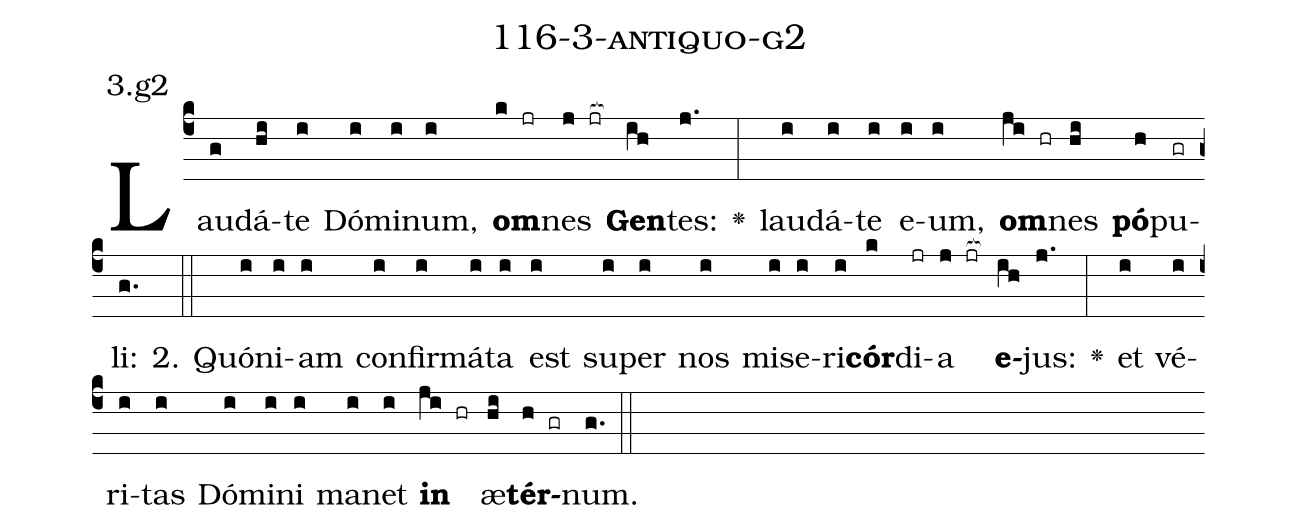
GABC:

name: 116-3-antiquo-g2;
annotation: 3.g2;
%%
(c4)Lau(g)dá(hi)te(i) Dó(i)mi(i)num,(i) <b>om</b>(k jr)nes(j jr[ocb:1{]) <b>Gen</b>(ih[ocb:0}])tes:(j.) <v>\greheightstar</v>(:) lau(i)dá(i)te(i) e(i)um,(i) <b>om</b>(ji hr)nes(hi) <b>pó</b>(h)pu(gr)li:(g.) (::)
2. Quón(i)i(i)am(i) con(i)fir(i)má(i)ta(i) est(i) su(i)per(i) nos(i) mi(i)se(i)ri(i)<b>cór</b>(k)di(jr)a(j jr[ocb:1{]) <b>e</b>(ih[ocb:0}])jus:(j.) <v>\greheightstar</v>(:) et(i) vé(i)ri(i)tas(i) Dó(i)mi(i)ni(i) ma(i)net(i) <b>in</b>(ji hr) æ(hi)<b>tér</b>(h gr)num.(g.) (::)
